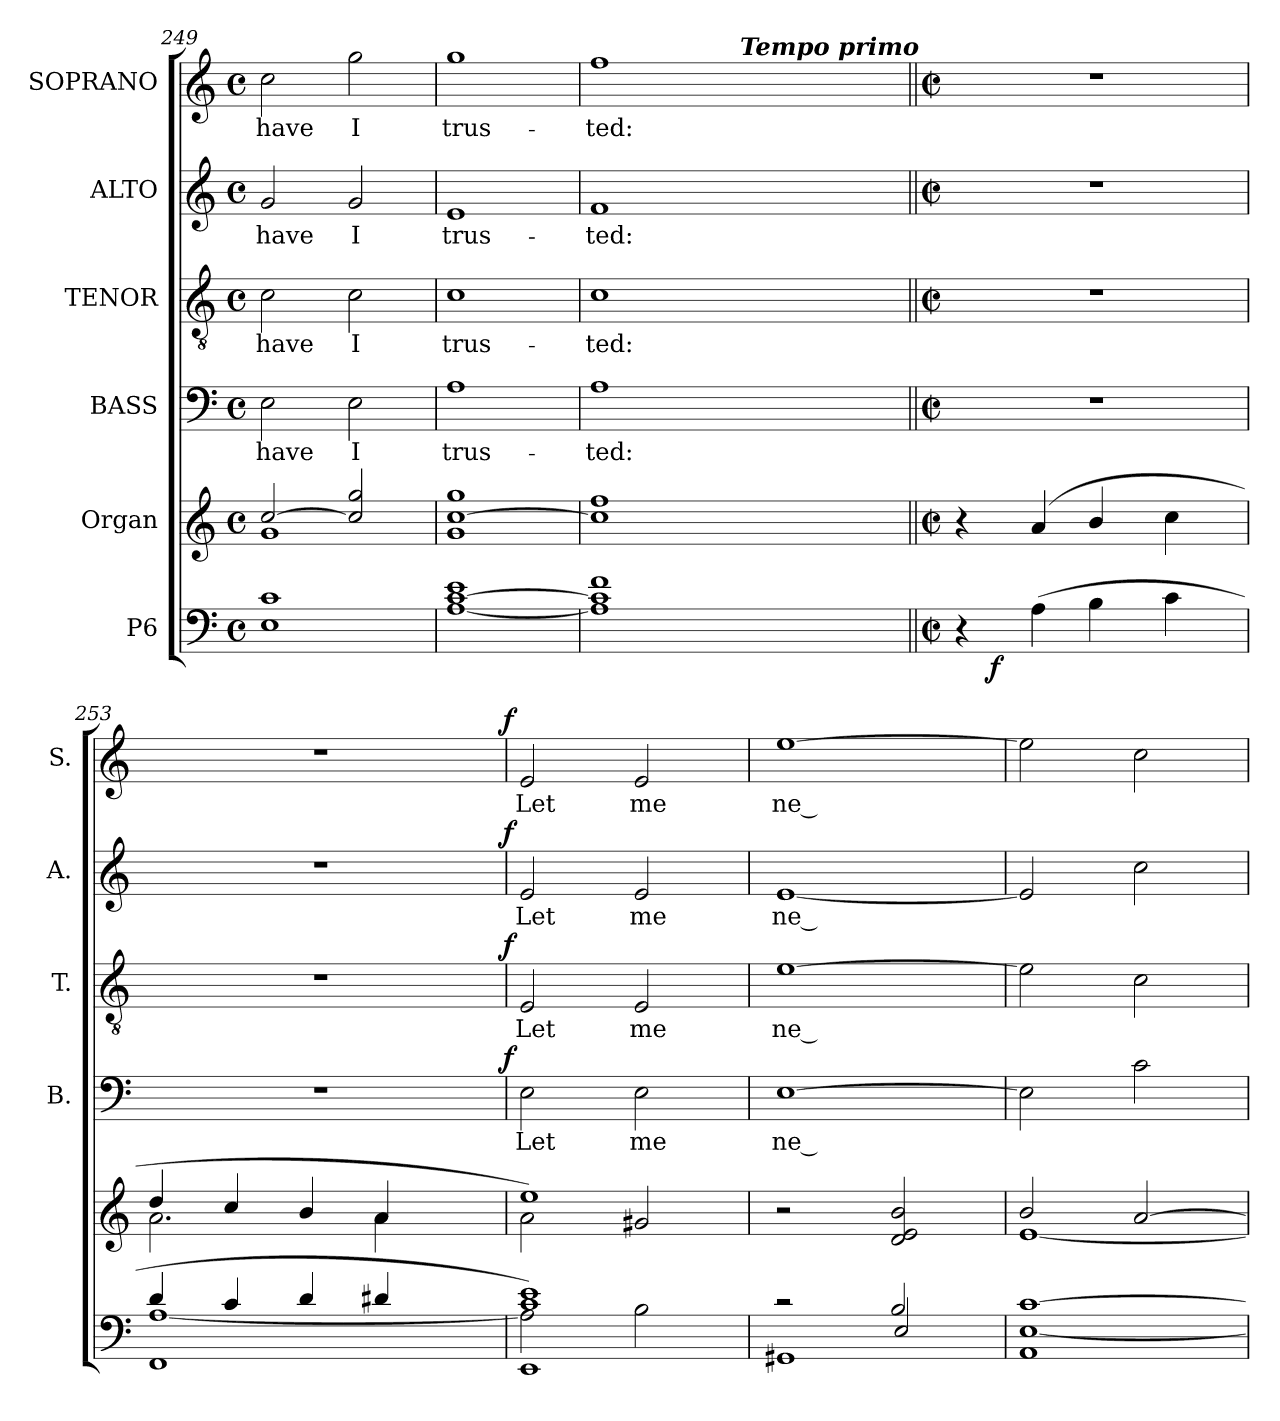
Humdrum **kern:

**kern	**dynam	**kern	**kern	**text	**dynam	**kern	**text	**dynam	**kern	**text	**dynam	**kern	**text	**dynam
*part6	*part6	*part5	*part4	*part4	*part4	*part3	*part3	*part3	*part2	*part2	*part2	*part1	*part1	*part1
*staff6	*staff6	*staff5	*staff4	*staff4	*staff4	*staff3	*staff3	*staff3	*staff2	*staff2	*staff2	*staff1	*staff1	*staff1
*I"P6	*	*I"Organ	*I"BASS	*	*	*I"TENOR	*	*	*I"ALTO	*	*	*I"SOPRANO	*	*
*	*	*	*I'B.	*	*	*I'T.	*	*	*I'A.	*	*	*I'S.	*	*
*clefF4	*	*clefG2	*clefF4	*	*	*clefGv2	*	*	*clefG2	*	*	*clefG2	*	*
*	*	*	*	*	*	*ITrd7c12	*	*	*	*	*	*	*	*
*k[]	*	*k[]	*k[]	*	*	*k[]	*	*	*k[]	*	*	*k[]	*	*
*C:	*	*C:	*C:	*	*	*C:	*	*	*C:	*	*	*C:	*	*
*M4/4	*	*M4/4	*M4/4	*	*	*M4/4	*	*	*M4/4	*	*	*M4/4	*	*
*met(c)	*	*met(c)	*met(c)	*	*	*met(c)	*	*	*met(c)	*	*	*met(c)	*	*
=249	=249	=249	=249	=249	=249	=249	=249	=249	=249	=249	=249	=249	=249	=249
*^	*	*^	*	*	*	*	*	*	*	*	*	*	*	*
!	!	!	!	!	!	!LO:LY:b:color=#000000	!	!	!	!	!	!	!	!	!	!
!	!	!	!	!	!	!	!	!	!LO:LY:b:color=#000000	!	!	!	!	!	!	!
!	!	!	!	!	!	!	!	!	!	!	!	!LO:LY:b:color=#000000	!	!	!	!
!	!	!	!	!	!	!	!	!	!	!	!	!	!	!	!LO:LY:b:color=#000000	!
1ci	1Ei	.	[2cci/	1gi	2Ei\	have	.	2Ci\	have	.	2gi/	have	.	2cci\	have	.
!	!	!	!	!	!	!LO:LY:b:color=#000000	!	!	!	!	!	!	!	!	!	!
!	!	!	!	!	!	!	!	!	!LO:LY:b:color=#000000	!	!	!	!	!	!	!
!	!	!	!	!	!	!	!	!	!	!	!	!LO:LY:b:color=#000000	!	!	!	!
!	!	!	!	!	!	!	!	!	!	!	!	!	!	!	!LO:LY:b:color=#000000	!
.	.	.	2cci/] 2ggi	.	2Ei\	I	.	2Ci\	I	.	2gi/	I	.	2ggi\	I	.
=250	=250	=250	=250	=250	=250	=250	=250	=250	=250	=250	=250	=250	=250	=250	=250	=250
!	!	!	!	!	!	!LO:LY:b:color=#000000	!	!	!	!	!	!	!	!	!	!
!	!	!	!	!	!	!	!	!	!LO:LY:b:color=#000000	!	!	!	!	!	!	!
!	!	!	!	!	!	!	!	!	!	!	!	!LO:LY:b:color=#000000	!	!	!	!
!	!	!	!	!	!	!	!	!	!	!	!	!	!	!	!LO:LY:b:color=#000000	!
[1ci 1ei	[1Ai	.	[1cci 1ggi	1gi	1Ai	trus-	.	1Ci	trus-	.	1ei	trus-	.	1ggi	trus-	.
*	*	*	*v	*v	*	*	*	*	*	*	*	*	*	*	*	*
=251	=251	=251	=251	=251	=251	=251	=251	=251	=251	=251	=251	=251	=251	=251	=251
*	*	*	*^	*	*	*	*	*	*	*	*	*	*	*	*
!	!	!	!	!	!	!LO:LY:b:color=#000000	!	!	!	!	!	!	!	!	!	!
*	*	*	*v	*v	*	*	*	*	*	*	*	*	*	*	*	*
*	*	*	*^	*	*	*	*	*	*	*	*	*	*	*	*
!	!	!	!	!	!	!	!	!	!LO:LY:b:color=#000000	!	!	!	!	!	!	!
*	*	*	*v	*v	*	*	*	*	*	*	*	*	*	*	*	*
*	*	*	*^	*	*	*	*	*	*	*	*	*	*	*	*
!	!	!	!	!	!	!	!	!	!	!	!	!LO:LY:b:color=#000000	!	!	!	!
*	*	*	*v	*v	*	*	*	*	*	*	*	*	*	*	*	*
*	*	*	*^	*	*	*	*	*	*	*	*	*	*	*	*
!	!	!	!	!	!	!	!	!	!	!	!	!	!	!	!LO:LY:b:color=#000000	!
*	*	*	*	*	*	*	*	*	*	*	*	*	*	*^	*	*
*	*	*	*v	*v	*	*	*	*	*	*	*	*	*	*	*^	*	*
1ci] 1fi	1Ai]	.	1cci] 1ffi	1Ai	-ted:	.	1Ci	-ted:	.	1fi	-ted:	.	1ffi	4ryy	2ryy	-ted:	.
.	.	.	.	.	.	.	.	.	.	.	.	.	.	8ryy	.	.	.
.	.	.	.	.	.	.	.	.	.	.	.	.	.	16ryy	.	.	.
.	.	.	.	.	.	.	.	.	.	.	.	.	.	32ryy	.	.	.
.	.	.	.	.	.	.	.	.	.	.	.	.	.	64ryy	.	.	.
.	.	.	.	.	.	.	.	.	.	.	.	.	.	512ryy	.	.	.
!	!	!	!	!	!	!	!	!	!	!	!	!	!	!LO:TX:a:Bi:t=Tempo  primo	!	!	!
.	.	.	.	.	.	.	.	.	.	.	.	.	.	2ryy	.	.	.
.	.	.	.	.	.	.	.	.	.	.	.	.	.	.	4ryy	.	.
.	.	.	.	.	.	.	.	.	.	.	.	.	.	.	8ryy	.	.
.	.	.	.	.	.	.	.	.	.	.	.	.	.	.	16ryy	.	.
.	.	.	.	.	.	.	.	.	.	.	.	.	.	.	32ryy	.	.
.	.	.	.	.	.	.	.	.	.	.	.	.	.	.	64ryy	.	.
.	.	.	.	.	.	.	.	.	.	.	.	.	.	.	128...ryy	.	.
.	.	.	.	.	.	.	.	.	.	.	.	.	.	128..ryy	.	.	.
*	*	*	*	*	*	*	*	*	*	*	*	*	*MM138	*	*	*	*
.	.	.	.	.	.	.	.	.	.	.	.	.	.	.	1024ryy	.	.
*	*	*	*	*	*	*	*	*	*	*	*	*	*v	*v	*v	*	*
=252||	=252||	=252||	=252||	=252||	=252||	=252||	=252||	=252||	=252||	=252||	=252||	=252||	=252||	=252||	=252||
*M2/2	*	*	*M2/2	*M2/2	*	*	*M2/2	*	*	*M2/2	*	*	*M2/2	*	*
*met(c|)	*	*	*met(c|)	*met(c|)	*	*	*met(c|)	*	*	*met(c|)	*	*	*met(c|)	*	*
4r	16..ryy	.	4r	1r	.	.	1r	.	.	1r	.	.	1r	.	.
.	2ryy	f	.	.	.	.	.	.	.	.	.	.	.	.	.
(4Ai\	.	.	(4ai/	.	.	.	.	.	.	.	.	.	.	.	.
4Bi\	.	.	4bi/	.	.	.	.	.	.	.	.	.	.	.	.
.	4ryy	.	.	.	.	.	.	.	.	.	.	.	.	.	.
4ci\	.	.	4cci\	.	.	.	.	.	.	.	.	.	.	.	.
.	8ryy	.	.	.	.	.	.	.	.	.	.	.	.	.	.
.	64ryy	.	.	.	.	.	.	.	.	.	.	.	.	.	.
=253	=253	=253	=253	=253	=253	=253	=253	=253	=253	=253	=253	=253	=253	=253	=253
*	*^	*	*^	*^	*	*	*^	*	*	*^	*	*	*^	*	*
4di/	[1Ai	1FFi	.	4ddi/	2.ai\	1r	2ryy	.	.	1r	2ryy	.	.	1r	2ryy	.	.	1r	2ryy	.	.
4ci/	.	.	.	4cci/	.	.	.	.	.	.	.	.	.	.	.	.	.	.	.	.	.
4di/	.	.	.	4bi/	.	.	4ryy	.	.	.	4ryy	.	.	.	4ryy	.	.	.	4ryy	.	.
4d#Xi/	.	.	.	4ai/	4ai\	.	8ryy	.	.	.	8ryy	.	.	.	8ryy	.	.	.	8ryy	.	.
.	.	.	.	.	.	.	16ryy	.	.	.	16ryy	.	.	.	16ryy	.	.	.	16ryy	.	.
.	.	.	.	.	.	.	32ryy	.	.	.	32ryy	.	.	.	32ryy	.	.	.	32ryy	.	.
.	.	.	.	.	.	.	64ryy	.	.	.	64ryy	.	.	.	64ryy	.	.	.	64ryy	.	.
.	.	.	.	.	.	.	128...ryy	.	.	.	128...ryy	.	.	.	128...ryy	.	.	.	128...ryy	.	.
.	.	.	.	.	.	.	1024ryy	.	f	.	1024ryy	.	f	.	1024ryy	.	f	.	1024ryy	.	f
*	*	*	*	*	*	*v	*v	*	*	*	*	*	*	*v	*v	*	*	*v	*v	*	*
*	*	*	*	*	*	*	*	*	*v	*v	*	*	*	*	*	*	*	*
=254	=254	=254	=254	=254	=254	=254	=254	=254	=254	=254	=254	=254	=254	=254	=254	=254	=254
*	*	*	*	*	*	*^	*	*	*^	*	*	*^	*	*	*^	*	*
!	!	!	!	!	!	!	!	!LO:LY:b:color=#000000	!	!	!	!	!	!	!	!	!	!	!	!	!
*	*	*	*	*	*	*v	*v	*	*	*	*	*	*	*v	*v	*	*	*v	*v	*	*
*	*	*	*	*	*	*	*	*	*v	*v	*	*	*	*	*	*	*	*
*	*	*	*	*	*	*^	*	*	*^	*	*	*^	*	*	*^	*	*
!	!	!	!	!	!	!	!	!	!	!	!	!LO:LY:b:color=#000000	!	!	!	!	!	!	!	!	!
*	*	*	*	*	*	*v	*v	*	*	*	*	*	*	*v	*v	*	*	*v	*v	*	*
*	*	*	*	*	*	*	*	*	*v	*v	*	*	*	*	*	*	*	*
*	*	*	*	*	*	*^	*	*	*^	*	*	*^	*	*	*^	*	*
!	!	!	!	!	!	!	!	!	!	!	!	!	!	!	!	!LO:LY:b:color=#000000	!	!	!	!	!
*	*	*	*	*	*	*v	*v	*	*	*	*	*	*	*v	*v	*	*	*v	*v	*	*
*	*	*	*	*	*	*	*	*	*v	*v	*	*	*	*	*	*	*	*
*	*	*	*	*	*	*^	*	*	*^	*	*	*^	*	*	*^	*	*
!	!	!	!	!	!	!	!	!	!	!	!	!	!	!	!	!	!	!	!	!LO:LY:b:color=#000000	!
*	*	*	*	*	*	*v	*v	*	*	*	*	*	*	*v	*v	*	*	*v	*v	*	*
*	*	*	*	*	*	*	*	*	*v	*v	*	*	*	*	*	*	*	*
1ci 1ei)	2Ai\]	1EEi	.	1eei)	2ai\	2Ei\	Let	.	2EEi/	Let	.	2ei/	Let	.	2ei/	Let	.
!	!	!	!	!	!	!	!LO:LY:b:color=#000000	!	!	!	!	!	!	!	!	!	!
!	!	!	!	!	!	!	!	!	!	!LO:LY:b:color=#000000	!	!	!	!	!	!	!
!	!	!	!	!	!	!	!	!	!	!	!	!	!LO:LY:b:color=#000000	!	!	!	!
!	!	!	!	!	!	!	!	!	!	!	!	!	!	!	!	!LO:LY:b:color=#000000	!
.	2Bi\	.	.	.	2g#Xi/	2Ei\	me	.	2EEi/	me	.	2ei/	me	.	2ei/	me	.
*	*	*	*	*v	*v	*	*	*	*	*	*	*	*	*	*	*	*
!!LO:LB:g=z
=255	=255	=255	=255	=255	=255	=255	=255	=255	=255	=255	=255	=255	=255	=255	=255	=255
*	*	*	*	*^	*	*	*	*	*	*	*	*	*	*	*	*
!	!	!	!	!	!	!	!LO:LY:b:color=#000000	!	!	!	!	!	!	!	!	!	!
*	*	*	*	*v	*v	*	*	*	*	*	*	*	*	*	*	*	*
*	*	*	*	*^	*	*	*	*	*	*	*	*	*	*	*	*
!	!	!	!	!	!	!	!	!	!	!LO:LY:b:color=#000000	!	!	!	!	!	!	!
*	*	*	*	*v	*v	*	*	*	*	*	*	*	*	*	*	*	*
*	*	*	*	*^	*	*	*	*	*	*	*	*	*	*	*	*
!	!	!	!	!	!	!	!	!	!	!	!	!	!LO:LY:b:color=#000000	!	!	!	!
*	*	*	*	*v	*v	*	*	*	*	*	*	*	*	*	*	*	*
*	*	*	*	*^	*	*	*	*	*	*	*	*	*	*	*	*
!	!	!	!	!	!	!	!	!	!	!	!	!	!	!	!	!LO:LY:b:color=#000000	!
*	*	*	*	*v	*v	*	*	*	*	*	*	*	*	*	*	*	*
2r	2ryy	1GG#Xi	.	2r	[1Ei	ne --	.	[1Ei	ne --	.	[1ei	ne --	.	[1eei	ne --	.
2Bi/	2Ei/	.	.	2di/ 2ei 2bi	.	.	.	.	.	.	.	.	.	.	.	.
=256	=256	=256	=256	=256	=256	=256	=256	=256	=256	=256	=256	=256	=256	=256	=256	=256
*	*	*	*	*^	*	*	*	*	*	*	*	*	*	*	*	*
[1ci	[1Ei	1AAi	.	2bi/	[1ei	2Ei\]	.	.	2Ei\]	.	.	2ei/]	.	.	2eei\]	.	.
.	.	.	.	[2ai/	.	2ci\	.	.	2Ci\	.	.	2cci\	.	.	2cci\	.	.
*v	*v	*v	*	*	*	*	*	*	*	*	*	*	*	*	*	*	*
*	*	*v	*v	*	*	*	*	*	*	*	*	*	*	*	*
=	=	=	=	=	=	=	=	=	=	=	=	=	=	=
*-	*-	*-	*-	*-	*-	*-	*-	*-	*-	*-	*-	*-	*-	*-
